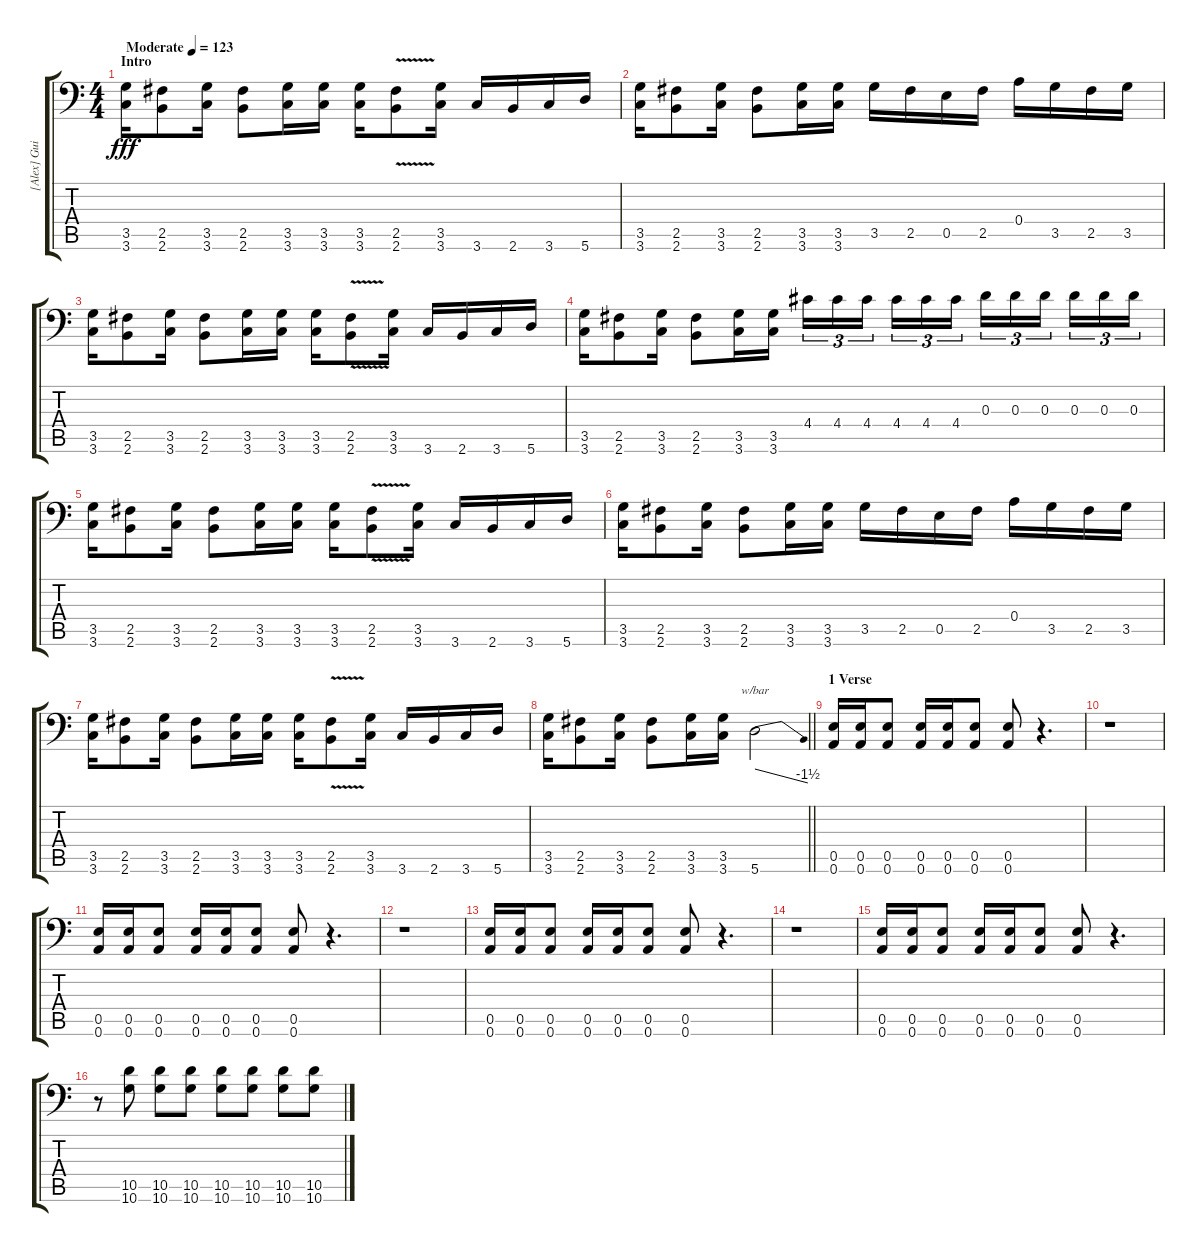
\track ("[Alex] Guitar #2" "[Alex] Gui") {instrument overdrivenguitar}
\staff {score tabs}
\tuning (B3 Gb3 D3 A2 E2 A1) {hide}
\ts (4 4)
\section ("" "Intro ")
\tempo (123 "Moderate")
\clef f4
\ks c
(3.5 3.6).16{dy fff instrument overdrivenguitar} (2.5 2.6).8 (3.5 3.6).16 (2.5 2.6).8 (3.5 3.6).16 (3.5 3.6).16 (3.5 3.6).16 (2.5{v} 2.6).8 (3.5 3.6).16 3.6.16 2.6.16 3.6.16 5.6.16 |
(3.5 3.6).16 (2.5 2.6).8 (3.5 3.6).16 (2.5 2.6).8 (3.5 3.6).16 (3.5 3.6).16 3.5.16 2.5.16 0.5.16 2.5.16 0.4.16 3.5.16 2.5.16 3.5.16 |
(3.5 3.6).16 (2.5 2.6).8 (3.5 3.6).16 (2.5 2.6).8 (3.5 3.6).16 (3.5 3.6).16 (3.5 3.6).16 (2.5{v} 2.6).8 (3.5 3.6).16 3.6.16 2.6.16 3.6.16 5.6.16 |
(3.5 3.6).16 (2.5 2.6).8 (3.5 3.6).16 (2.5 2.6).8 (3.5 3.6).16 (3.5 3.6).16 4.4.16{tu (3 2)} 4.4.16{tu (3 2)} 4.4.16{tu (3 2) beam splitsecondary} 4.4.16{tu (3 2)} 4.4.16{tu (3 2)} 4.4.16{tu (3 2)} 0.3.16{tu (3 2)} 0.3.16{tu (3 2)} 0.3.16{tu (3 2) beam splitsecondary} 0.3.16{tu (3 2)} 0.3.16{tu (3 2)} 0.3.16{tu (3 2)} |
(3.5 3.6).16 (2.5 2.6).8 (3.5 3.6).16 (2.5 2.6).8 (3.5 3.6).16 (3.5 3.6).16 (3.5 3.6).16 (2.5{v} 2.6).8 (3.5 3.6).16 3.6.16 2.6.16 3.6.16 5.6.16 |
(3.5 3.6).16 (2.5 2.6).8 (3.5 3.6).16 (2.5 2.6).8 (3.5 3.6).16 (3.5 3.6).16 3.5.16 2.5.16 0.5.16 2.5.16 0.4.16 3.5.16 2.5.16 3.5.16 |
(3.5 3.6).16 (2.5 2.6).8 (3.5 3.6).16 (2.5 2.6).8 (3.5 3.6).16 (3.5 3.6).16 (3.5 3.6).16 (2.5{v} 2.6).8 (3.5 3.6).16 3.6.16 2.6.16 3.6.16 5.6.16 |
\barLineRight lightlight
(3.5 3.6).16 (2.5 2.6).8 (3.5 3.6).16 (2.5 2.6).8 (3.5 3.6).16 (3.5 3.6).16 5.6.2{tbe (dive default 0 0 60 -6)} |
\section ("" "1 Verse ")
(0.5 0.6).16 (0.5 0.6).16 (0.5 0.6).8 (0.5 0.6).16 (0.5 0.6).16 (0.5 0.6).8 (0.5 0.6).8 r.4{d} |
r.1 |
(0.5 0.6).16 (0.5 0.6).16 (0.5 0.6).8 (0.5 0.6).16 (0.5 0.6).16 (0.5 0.6).8 (0.5 0.6).8 r.4{d} |
r.1 |
(0.5 0.6).16 (0.5 0.6).16 (0.5 0.6).8 (0.5 0.6).16 (0.5 0.6).16 (0.5 0.6).8 (0.5 0.6).8 r.4{d} |
r.1 |
(0.5 0.6).16 (0.5 0.6).16 (0.5 0.6).8 (0.5 0.6).16 (0.5 0.6).16 (0.5 0.6).8 (0.5 0.6).8 r.4{d} |
r.8 (10.5 10.6).8 (10.5 10.6).8 (10.5 10.6).8 (10.5 10.6).8 (10.5 10.6).8 (10.5 10.6).8 (10.5 10.6).8
